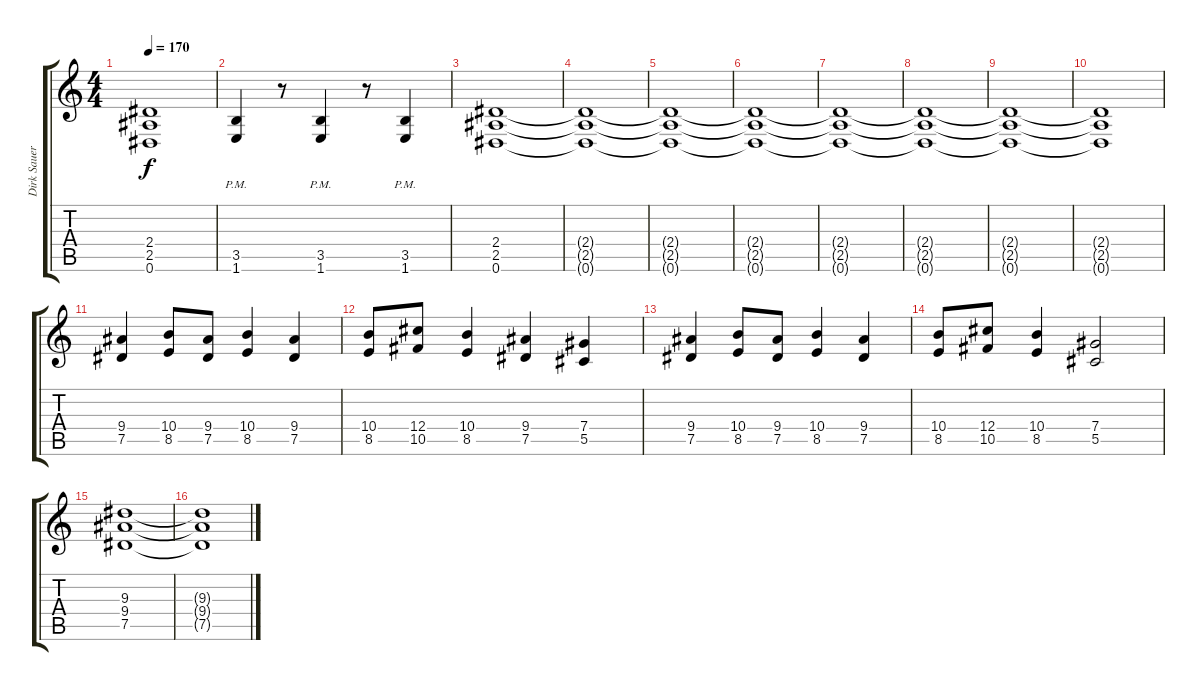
\track ("Dirk Sauer - Rhythm guitar" "Dirk Sauer") {instrument distortionguitar}
\staff {score tabs}
\tuning (Eb4 Bb3 Gb3 Db3 Ab2 Eb2) {hide}
\ts (4 4)
\tempo 170
\clef g2
\ks c
(2.4{t} 2.5{t} 0.6{t}).1{dy f} |
(3.5{pm} 1.6{pm}).4 r.8 (3.5{pm} 1.6{pm}).4 r.8 (3.5{pm} 1.6{pm}).4 |
(2.4 2.5 0.6).1 |
(2.4{t} 2.5{t} 0.6{t}).1 |
(2.4{t} 2.5{t} 0.6{t}).1 |
(2.4{t} 2.5{t} 0.6{t}).1 |
(2.4{t} 2.5{t} 0.6{t}).1 |
(2.4{t} 2.5{t} 0.6{t}).1 |
(2.4{t} 2.5{t} 0.6{t}).1 |
(2.4{t} 2.5{t} 0.6{t}).1 |
(9.4 7.5).4 (10.4 8.5).8 (9.4 7.5).8 (10.4 8.5).4 (9.4 7.5).4 |
(10.4 8.5).8 (12.4 10.5).8 (10.4 8.5).4 (9.4 7.5).4 (7.4 5.5).4 |
(9.4 7.5).4 (10.4 8.5).8 (9.4 7.5).8 (10.4 8.5).4 (9.4 7.5).4 |
(10.4 8.5).8 (12.4 10.5).8 (10.4 8.5).4 (7.4 5.5).2 |
(9.3 9.4 7.5).1 |
(9.3{t} 9.4{t} 7.5{t}).1
